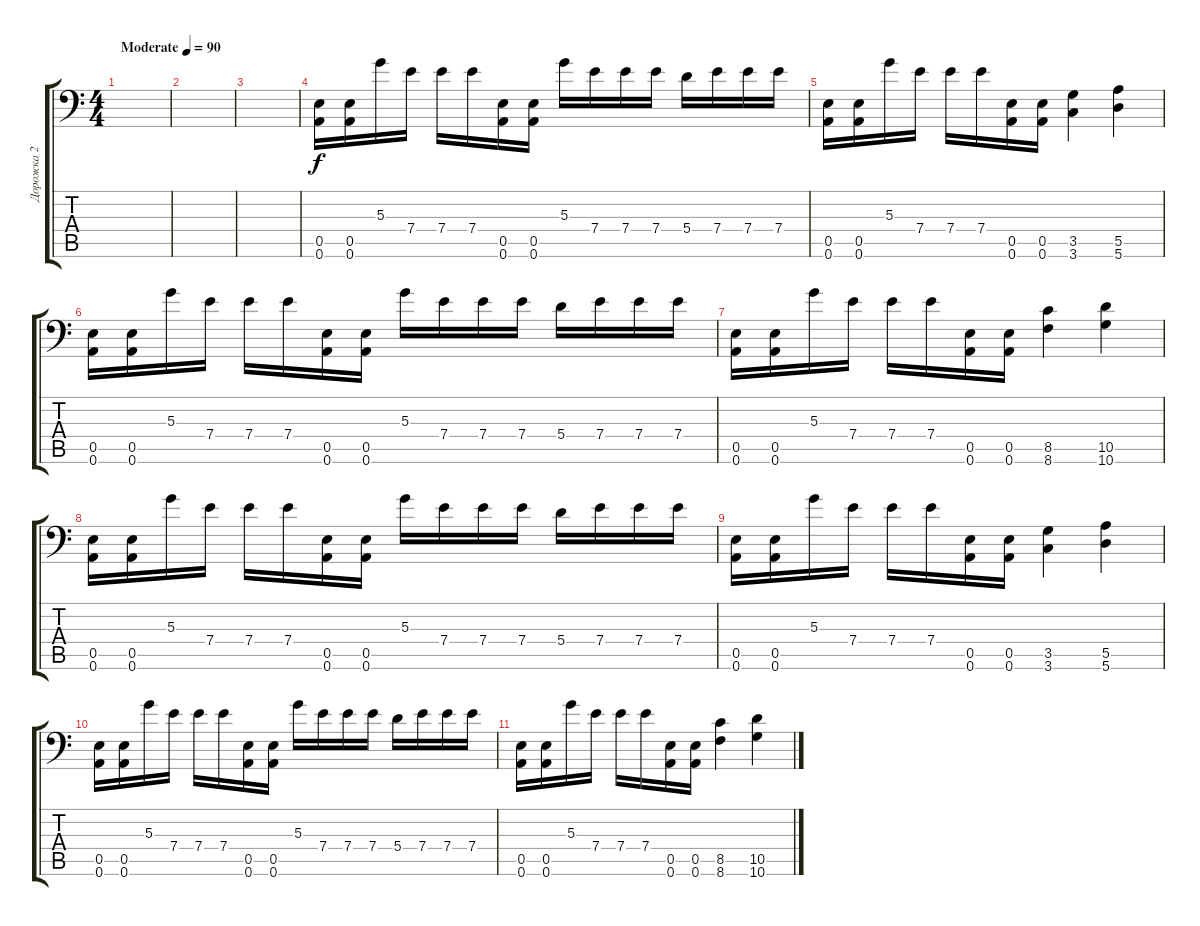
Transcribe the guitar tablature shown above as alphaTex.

\track ("Дорожка 2" "Дорожка 2") {instrument distortionguitar}
\staff {score tabs}
\tuning (B3 Gb3 D3 A2 E2 A1) {hide}
\ts (4 4)
\tempo (90 "Moderate")
\clef f4
\ks c
|
|
|
(0.5 0.6).16 (0.5 0.6).16 5.3.16 7.4.16 7.4.16 7.4.16 (0.5 0.6).16 (0.5 0.6).16 5.3.16 7.4.16 7.4.16 7.4.16 5.4.16 7.4.16 7.4.16 7.4.16 |
(0.5 0.6).16 (0.5 0.6).16 5.3.16 7.4.16 7.4.16 7.4.16 (0.5 0.6).16 (0.5 0.6).16 (3.5 3.6).4 (5.5 5.6).4 |
(0.5 0.6).16 (0.5 0.6).16 5.3.16 7.4.16 7.4.16 7.4.16 (0.5 0.6).16 (0.5 0.6).16 5.3.16 7.4.16 7.4.16 7.4.16 5.4.16 7.4.16 7.4.16 7.4.16 |
(0.5 0.6).16 (0.5 0.6).16 5.3.16 7.4.16 7.4.16 7.4.16 (0.5 0.6).16 (0.5 0.6).16 (8.5 8.6).4 (10.5 10.6).4 |
(0.5 0.6).16 (0.5 0.6).16 5.3.16 7.4.16 7.4.16 7.4.16 (0.5 0.6).16 (0.5 0.6).16 5.3.16 7.4.16 7.4.16 7.4.16 5.4.16 7.4.16 7.4.16 7.4.16 |
(0.5 0.6).16 (0.5 0.6).16 5.3.16 7.4.16 7.4.16 7.4.16 (0.5 0.6).16 (0.5 0.6).16 (3.5 3.6).4 (5.5 5.6).4 |
(0.5 0.6).16 (0.5 0.6).16 5.3.16 7.4.16 7.4.16 7.4.16 (0.5 0.6).16 (0.5 0.6).16 5.3.16 7.4.16 7.4.16 7.4.16 5.4.16 7.4.16 7.4.16 7.4.16 |
(0.5 0.6).16 (0.5 0.6).16 5.3.16 7.4.16 7.4.16 7.4.16 (0.5 0.6).16 (0.5 0.6).16 (8.5 8.6).4 (10.5 10.6).4
